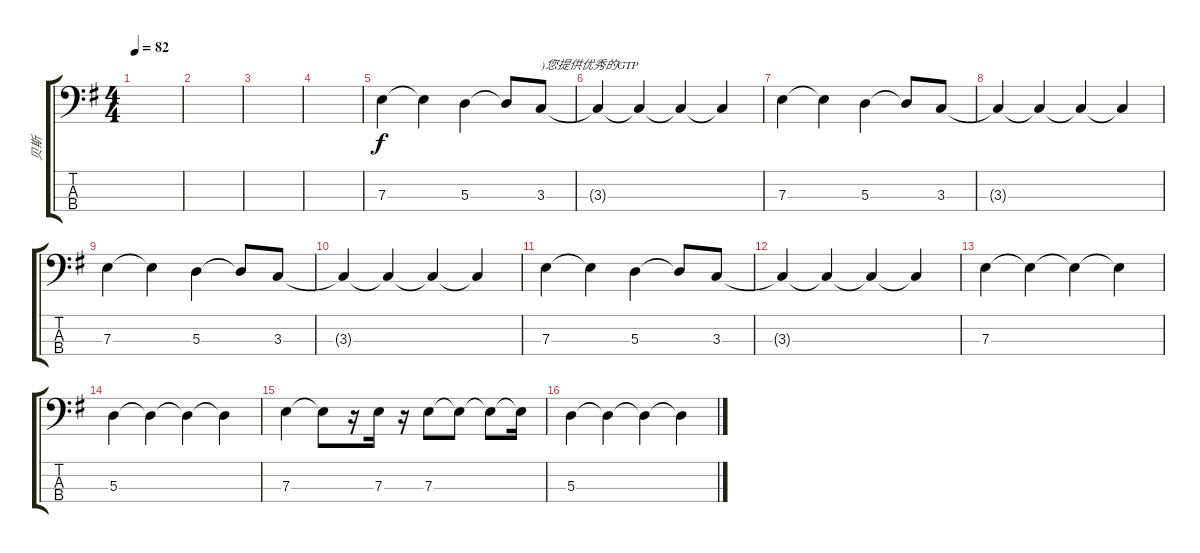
\track ("贝斯" "贝斯") {instrument electricbassfinger}
\staff {score tabs}
\tuning (G2 D2 A1 E1) {hide}
\ts (4 4)
\tempo 82
\clef f4
\ks g
|
|
|
|
7.3.4 7.3{t}.4 5.3.4 5.3{t}.8 3.3.8{txt ")您提供优秀的GTP"} |
3.3{t}.4 3.3{t}.4 3.3{t}.4 3.3{t}.4 |
7.3.4 7.3{t}.4 5.3.4 5.3{t}.8 3.3.8 |
3.3{t}.4 3.3{t}.4 3.3{t}.4 3.3{t}.4 |
7.3.4 7.3{t}.4 5.3.4 5.3{t}.8 3.3.8 |
3.3{t}.4 3.3{t}.4 3.3{t}.4 3.3{t}.4 |
7.3.4 7.3{t}.4 5.3.4 5.3{t}.8 3.3.8 |
3.3{t}.4 3.3{t}.4 3.3{t}.4 3.3{t}.4 |
7.3.4 7.3{t}.4 7.3{t}.4 7.3{t}.4 |
5.3.4 5.3{t}.4 5.3{t}.4 5.3{t}.4 |
7.3.4 7.3{t}.8 r.16 7.3.16 r.16 7.3.8 7.3{t}.8 7.3{t}.8 7.3{t}.16 |
5.3.4 5.3{t}.4 5.3{t}.4 5.3{t}.4
